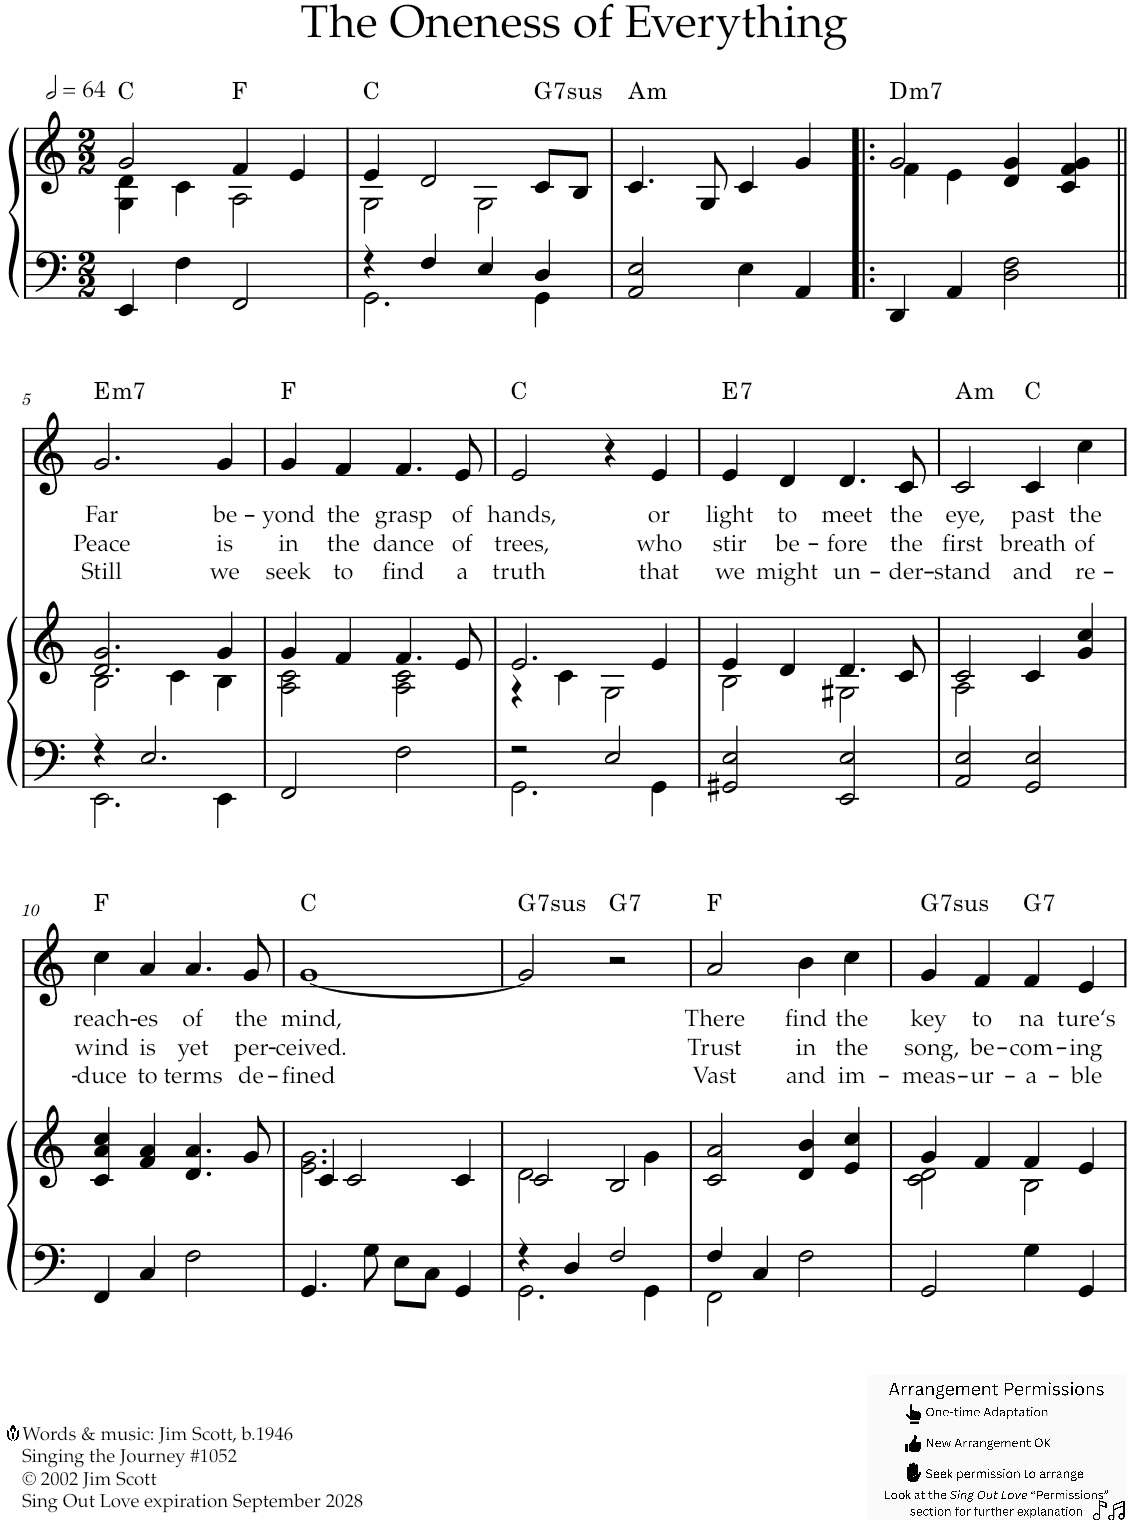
**kern	**kern	**harte	**kern	**text	**text	**text	**harte
*part2	*part2	*part2	*part1	*part1	*part1	*part1	*part1
*staff3	*staff2	*	*staff1	*staff1	*staff1	*staff1	*
*I"Piano	*	*	*I"Violin	*	*	*	*
*I'Pno	*	*	*I'Vln	*	*	*	*
*clefF4	*clefG2	*	*clefG2	*	*	*	*
*k[]	*k[]	*	*k[]	*	*	*	*
*M2/2	*M2/2	*	*M2/2	*	*	*	*
*MM128	*MM128	*	*MM128	*	*	*	*
=1	=1	=1	=1	=1	=1	=1	=1
*	*^	*	*	*	*	*	*
4EE/	2g/	4G\ 4d\	C:maj	1r	.	.	.	.
4F\	.	4c\	.	.	.	.	.	.
2FF/	4f/	2A\	F:maj	.	.	.	.	.
.	4e/	.	.	.	.	.	.	.
=2	=2	=2	=2	=2	=2	=2	=2	=2
*^	*	*	*	*	*	*	*	*
4r	2.GG\	4e/	2G\	C:maj	1r	.	.	.	.
4F/	.	2d/	.	.	.	.	.	.	.
4E/	.	.	2G\	.	.	.	.	.	.
!	!	!	!	!LO:H:kt=7sus	!	!	!	!	!
4D/	4GG\	8c/L	.	G:sus4(7)	.	.	.	.	.
.	.	8B/J	.	.	.	.	.	.	.
*v	*v	*	*	*	*	*	*	*	*
*	*v	*v	*	*	*	*	*	*
=3	=3	=3	=3	=3	=3	=3	=3
!	!	!LO:H:kt=m	!	!	!	!	!
2AA/ 2E/	4.c/	A:min	1r	.	.	.	.
.	8G/	.	.	.	.	.	.
4E\	4c/	.	.	.	.	.	.
4AA/	4g/	.	.	.	.	.	.
=4!|:	=4!|:	=4!|:	=4!|:	=4!|:	=4!|:	=4!|:	=4!|:
*	*^	*	*	*	*	*	*
!	!	!	!LO:H:kt=m7	!	!	!	!	!
4DD/	2g/	4f\	D:min7	1r	.	.	.	.
4AA/	.	4e\	.	.	.	.	.	.
2D\ 2F\	4d/ 4g/	2ryy	.	.	.	.	.	.
.	4c/ 4f/ 4g/	.	.	.	.	.	.	.
!!LO:LB:g=z
=5||	=5||	=5||	=5||	=5||	=5||	=5||	=5||	=5||
*^	*	*	*	*	*	*	*	*
!	!	!	!	!	!	!LO:LY:b	!LO:LY:b	!LO:LY:b	!LO:H:kt=m7
4r	2.EE\	2.d/ 2.g/	2B\	.	2.g/	Far	Peace	Still	E:min7
2.E/	.	.	.	.	.	.	.	.	.
.	.	.	4c\	.	.	.	.	.	.
!	!	!	!	!	!	!LO:LY:b	!LO:LY:b	!LO:LY:b	!
.	4EE\	4g/	4B\	.	4g/	be-	is	we	.
=6	=6	=6	=6	=6	=6	=6	=6	=6	=6
!	!	!	!	!	!	!LO:LY:b	!LO:LY:b	!LO:LY:b	!
*v	*v	*	*	*	*	*	*	*	*
2FF/	4g/	2A\ 2c\	.	4g/	-yond	in	seek	F:maj
!	!	!	!	!	!LO:LY:b	!LO:LY:b	!LO:LY:b	!
.	4f/	.	.	4f/	the	the	to	.
!	!	!	!	!	!LO:LY:b	!LO:LY:b	!LO:LY:b	!
2F\	4.f/	2A\ 2c\	.	4.f/	grasp	dance	find	.
!	!	!	!	!	!LO:LY:b	!LO:LY:b	!LO:LY:b	!
.	8e/	.	.	8e/	of	of	a	.
=7	=7	=7	=7	=7	=7	=7	=7	=7
*^	*	*	*	*	*	*	*	*
!	!	!	!	!	!	!LO:LY:b	!LO:LY:b	!LO:LY:b	!
2r	2.GG\	2.e/	4r	.	2e/	hands,	trees,	truth	C:maj
.	.	.	4c\	.	.	.	.	.	.
2E/	.	.	2G\	.	4r	.	.	.	.
!	!	!	!	!	!	!LO:LY:b	!LO:LY:b	!LO:LY:b	!
.	4GG\	4e/	.	.	4e/	or	who	that	.
=8	=8	=8	=8	=8	=8	=8	=8	=8	=8
!	!	!	!	!	!	!LO:LY:b	!LO:LY:b	!LO:LY:b	!LO:H:kt=7
*v	*v	*	*	*	*	*	*	*	*
2GG#X/ 2E/	4e/	2B\	.	4e/	light	stir	we	E:7
!	!	!	!	!	!LO:LY:b	!LO:LY:b	!LO:LY:b	!
.	4d/	.	.	4d/	to	be-	might	.
!	!	!	!	!	!LO:LY:b	!LO:LY:b	!LO:LY:b	!
2EE/ 2E/	4.d/	2G#X\	.	4.d/	meet	-fore	un-	.
!	!	!	!	!	!LO:LY:b	!LO:LY:b	!LO:LY:b	!
.	8c/	.	.	8c/	the	the	-der-	.
=9	=9	=9	=9	=9	=9	=9	=9	=9
!	!	!	!	!	!LO:LY:b	!LO:LY:b	!LO:LY:b	!LO:H:kt=m
2AA/ 2E/	2c/	2A\	.	2c/	eye,	first	-stand	A:min
!	!	!	!	!	!LO:LY:b	!LO:LY:b	!LO:LY:b	!
2GG/ 2E/	4c/	2ryy	.	4c/	past	breath	and	C:maj
!	!	!	!	!	!LO:LY:b	!LO:LY:b	!LO:LY:b	!
.	4g/ 4cc/	.	.	4cc\	the	of	re-	.
*	*v	*v	*	*	*	*	*	*
!!LO:LB:g=z
=10	=10	=10	=10	=10	=10	=10	=10
!	!	!	!	!LO:LY:b	!LO:LY:b	!LO:LY:b	!
4FF/	4c/ 4a/ 4cc/	.	4cc\	reach-	wind	-duce	F:maj
!	!	!	!	!LO:LY:b	!LO:LY:b	!LO:LY:b	!
4C/	4f/ 4a/	.	4a/	-es	is	to	.
!	!	!	!	!LO:LY:b	!LO:LY:b	!LO:LY:b	!
2F\	4.d/ 4.a/	.	4.a/	of	yet	terms	.
!	!	!	!	!LO:LY:b	!LO:LY:b	!LO:LY:b	!
.	8g/	.	8g/	the	per-	de-	.
=11	=11	=11	=11	=11	=11	=11	=11
*	*^	*	*	*	*	*	*
!	!	!	!	!	!LO:LY:b	!LO:LY:b	!LO:LY:b	!
4.GG/	4c/	2.e\ 2.g\	.	[<1g	mind,	-ceived.	-ﬁned	C:maj
.	2c/	.	.	.	.	.	.	.
8G\	.	.	.	.	.	.	.	.
8E\L	.	.	.	.	.	.	.	.
8C\J	.	.	.	.	.	.	.	.
4GG/	4c/	4ryy	.	.	.	.	.	.
=12	=12	=12	=12	=12	=12	=12	=12	=12
*^	*	*	*	*	*	*	*	*
!	!	!	!	!	!	!	!	!	!LO:H:kt=7sus
4r	2.GG\	2c/	2d\	.	2g/]	.	.	.	G:sus4(7)
4D/	.	.	.	.	.	.	.	.	.
!	!	!	!	!	!	!	!	!	!LO:H:kt=7
2F/	.	2B/	4ryy	.	2r	.	.	.	G:7
.	4GG\	.	4g\	.	.	.	.	.	.
=13	=13	=13	=13	=13	=13	=13	=13	=13	=13
!	!	!	!	!	!	!LO:LY:b	!LO:LY:b	!LO:LY:b	!
*	*	*v	*v	*	*	*	*	*	*
4F/	2FF\	2c/ 2a/	.	2a/	There	Trust	Vast	F:maj
4C/	.	.	.	.	.	.	.	.
!	!	!	!	!	!LO:LY:b	!LO:LY:b	!LO:LY:b	!
2F\	2ryy	4d/ 4b/	.	4b\	find	in	and	.
!	!	!	!	!	!LO:LY:b	!LO:LY:b	!LO:LY:b	!
.	.	4e/ 4cc/	.	4cc\	the	the	im-	.
*v	*v	*	*	*	*	*	*	*
=14	=14	=14	=14	=14	=14	=14	=14
*	*^	*	*	*	*	*	*
!	!	!	!	!	!LO:LY:b	!LO:LY:b	!LO:LY:b	!LO:H:kt=7sus
2GG/	4g/	2c\ 2d\	.	4g/	key	song,	-meas-	G:sus4(7)
!	!	!	!	!	!LO:LY:b	!LO:LY:b	!LO:LY:b	!
.	4f/	.	.	4fn/	to	be-	-ur-	.
!	!	!	!	!	!LO:LY:b	!LO:LY:b	!LO:LY:b	!LO:H:kt=7
4G\	4f/	2B\	.	4f/	na	-com-	-a-	G:7
!	!	!	!	!	!LO:LY:b	!LO:LY:b	!LO:LY:b	!
4GG/	4e/	.	.	4e/	ture‘s	-ing	-ble	.
*	*v	*v	*	*	*	*	*	*
=	=	=	=	=	=	=	=
*-	*-	*-	*-	*-	*-	*-	*-
